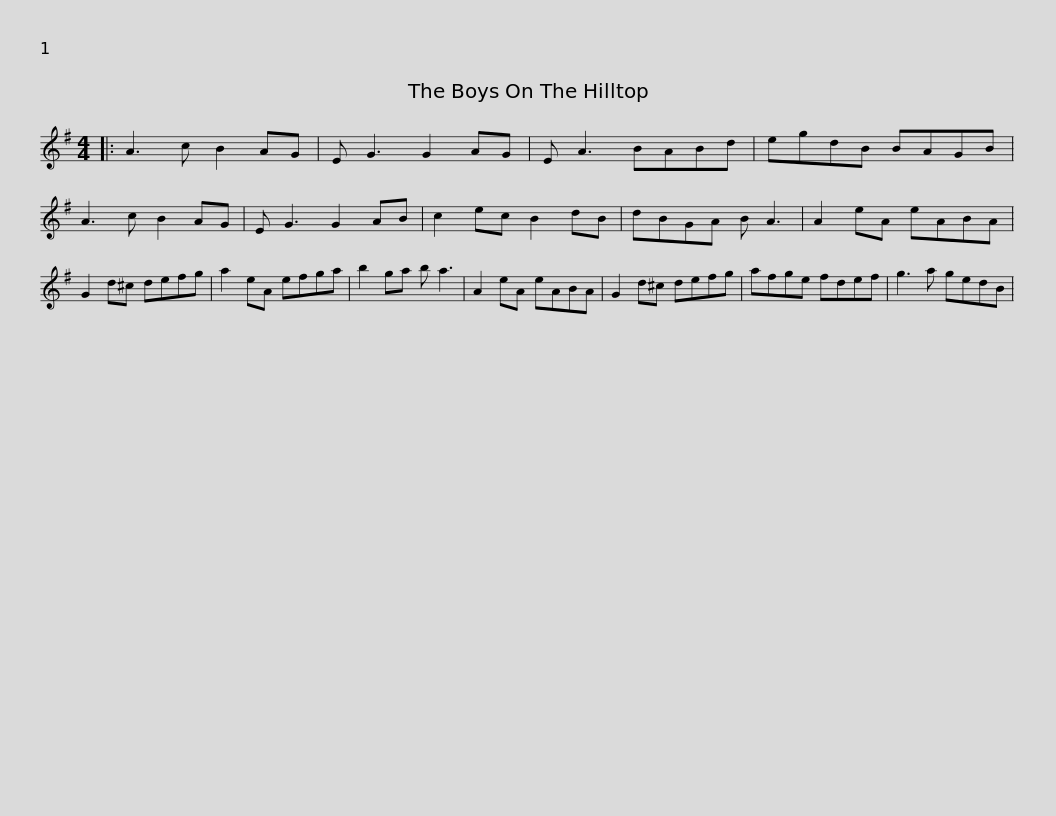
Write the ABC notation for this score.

X:1
L:1/8
M:4/4
I:linebreak $
K:G
V:1 treble
V:1
|: A3 c B2 AG | E G3 G2 AG | E A3 BABd | egdB BAGB | A3 c B2 AG | %5
 E G3 G2 AB |$ c2 ec B2 dB | dBGA B A3 | A2 eA eABA | G2 d^c defg | %10
 a2 eA efga | b2 ga b a3 |$ A2 eA eABA | G2 d^c defg | afge fdef | %15
 g3 a gedB | %16
